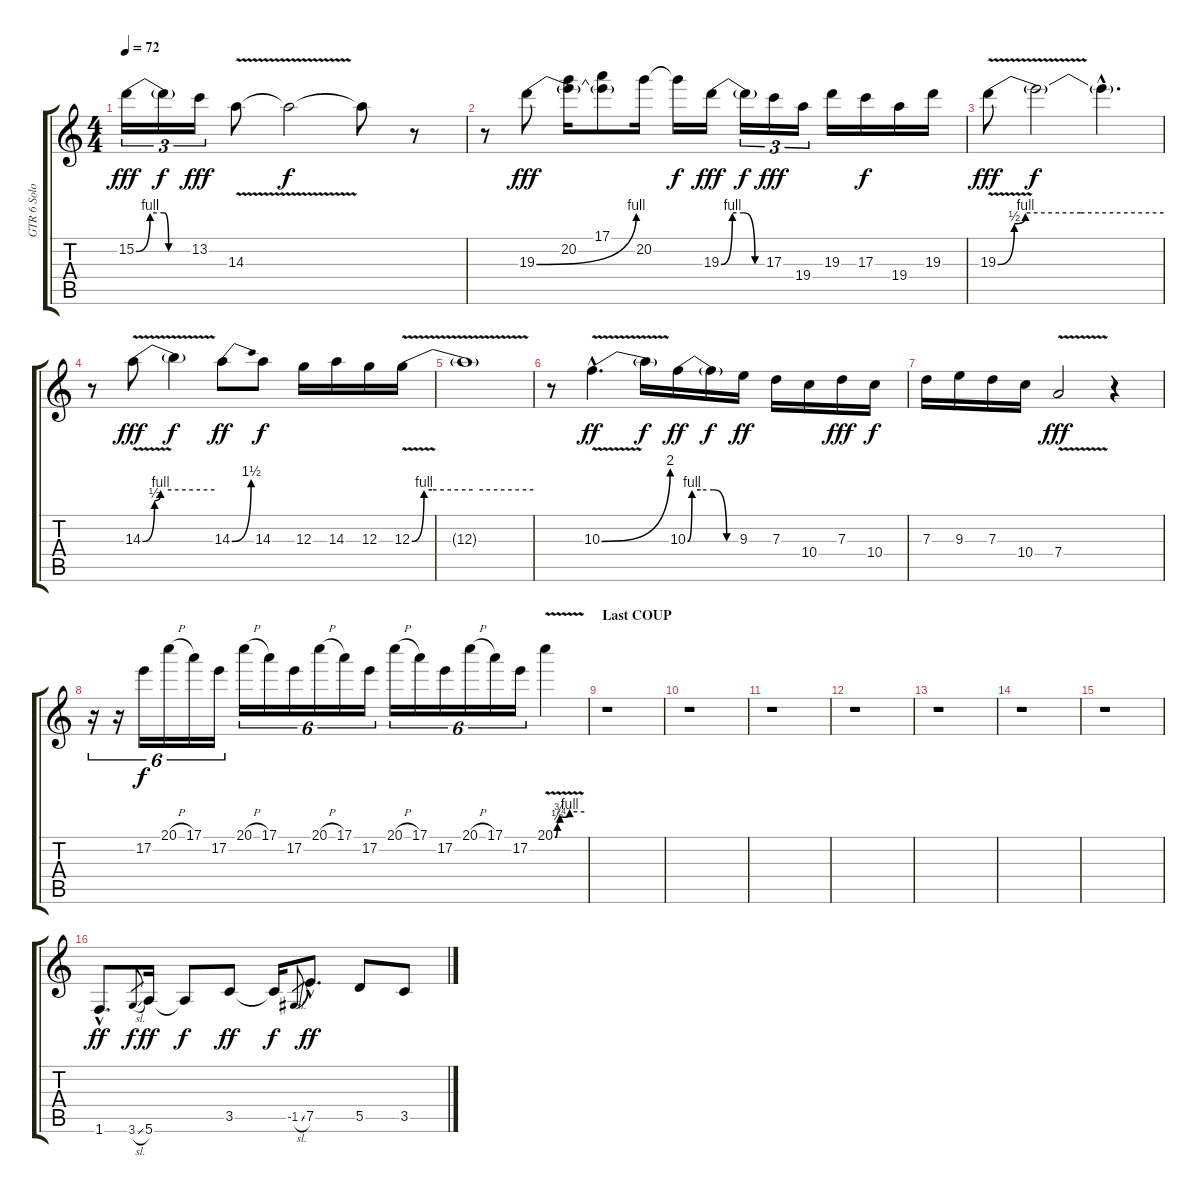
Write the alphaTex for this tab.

\track ("GTR 6 Solo 2" "GTR 6 Solo") {instrument distortionguitar}
\staff {score tabs}
\tuning (E4 B3 G3 D3 A2 E2) {hide}
\ts (4 4)
\tempo 72
\clef g2
\ks c
15.2{be (custom 0 0 15 4 30 4 35 0 45 0 60 0)}.16{tu (3 2) dy fff} 15.2{t}.16{tu (3 2) dy f} 13.2.16{tu (3 2) dy fff} 14.3{v}.8 14.3{t}.2{dy f} 14.3{t}.8 r.8 |
r.8 19.3{be (bend 0 0 60 4)}.8{dy fff} (20.2 19.3{t}).16 (17.1 19.3{t}).8 20.2.16 20.2{t}.16{dy f} 19.3{be (custom 0 0 15 4 30 4 45 0 60 0)}.16{dy fff} 19.3{t}.16{tu (3 2) dy f} 17.3.16{tu (3 2) dy fff} 19.4.16{tu (3 2)} 19.3.16 17.3.16{dy f} 19.4.16 19.3.16 |
19.3{be (custom 0 0 6 2 10 4 30 4 60 4) v}.8{dy fff} 19.3{t}.2{dy f} 19.3{hac t}.4{d} |
r.8 14.3{be (custom 0 0 10 2 15 4 30 4 60 4) v}.8{dy fff} 14.3{t}.4{dy f} 14.3{be (bend 0 0 60 6)}.8{dy ff} 14.3.8{dy f} 12.3.16 14.3.16 12.3.16 12.3{be (custom 0 0 6 4 10 4 30 4 60 4) v}.16 |
12.3{t}.1 |
r.8 10.3{be (bend 0 0 60 8) v hac}.4{d dy ff} 10.3{t}.16{dy f} 10.3{be (custom 0 0 5 4 15 4 30 4 45 0 60 0)}.16{dy ff} 10.3{t}.16{dy f} 9.3.16{dy ff} 7.3.16 10.4.16 7.3.16{dy fff} 10.4.16{dy f} |
7.3.16 9.3.16 7.3.16 10.4.16 7.4{v}.2{dy fff} r.4 |
r.16{tu (6 4)} r.16{tu (6 4)} 17.2.16{tu (6 4) dy f} 20.1{h}.16{tu (6 4)} 17.1.16{tu (6 4)} 17.2.16{tu (6 4)} 20.1{h}.16{tu (6 4)} 17.1.16{tu (6 4)} 17.2.16{tu (6 4)} 20.1{h}.16{tu (6 4)} 17.1.16{tu (6 4)} 17.2.16{tu (6 4)} 20.1{h}.16{tu (6 4)} 17.1.16{tu (6 4)} 17.2.16{tu (6 4)} 20.1{h}.16{tu (6 4)} 17.1.16{tu (6 4)} 17.2.16{tu (6 4)} 20.1{be (custom 0 0 5 2 10 3 16 3 30 4 60 4) v}.4 |
\section ("" "Last COUP")
r.1 |
r.1 |
r.1 |
r.1 |
r.1 |
r.1 |
r.1 |
1.6{hac}.8{d dy ff} 3.6{sl}.8{gr dy f} 5.6.16{dy ff} 5.6{t}.8{dy f} 3.5.8{dy ff} 3.5{t}.16{dy f} -1.5{sl}.8{gr} 7.5{hac}.8{d dy ff} 5.5.8 3.5.8
